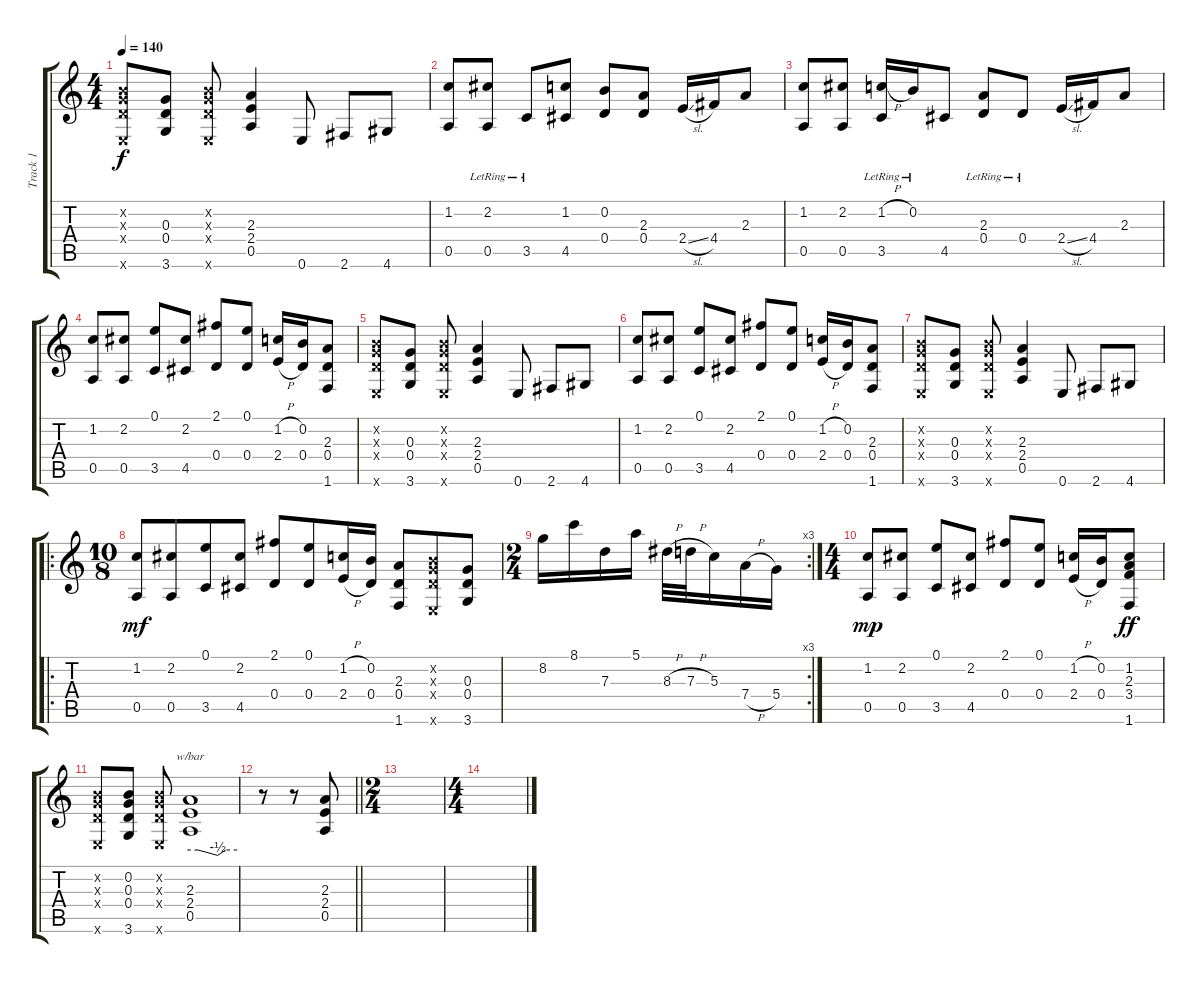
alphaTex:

\track ("Track 1" "Track 1") {instrument acousticguitarsteel}
\staff {score tabs}
\tuning (E4 B3 G3 D3 A2 E2) {hide}
\ts (4 4)
\tempo 140
\clef g2
\ks c
(0.2{x} 0.3{x} 0.4{x} 0.6{x}).8{dy f} (0.3 0.4 3.6).8 (0.2{x} 0.3{x} 0.4{x} 0.6{x}).8 (2.3 2.4 0.5).4 0.6.8 2.6.8 4.6.8 |
(1.2 0.5).8 (2.2{lr} 0.5{lr}).8 3.5{lr}.8 (1.2 4.5).8 (0.2 0.4).8 (2.3 0.4).8 2.4{sl}.16 4.4.16 2.3.8 |
(1.2 0.5).8 (2.2 0.5).8 (1.2{h lr} 3.5{lr}).16 0.2{lr}.16 4.5.8 (2.3{lr} 0.4{lr}).8 0.4{lr}.8 2.4{sl}.16 4.4.16 2.3.8 |
(1.2 0.5).8 (2.2 0.5).8 (0.1 3.5).8 (2.2 4.5).8 (2.1 0.4).8 (0.1 0.4).8 (1.2{h} 2.4{h}).16 (0.2 0.4).16 (2.3 0.4 1.6).8 |
(0.2{x} 0.3{x} 0.4{x} 0.6{x}).8 (0.3 0.4 3.6).8 (0.2{x} 0.3{x} 0.4{x} 0.6{x}).8 (2.3 2.4 0.5).4 0.6.8 2.6.8 4.6.8 |
(1.2 0.5).8 (2.2 0.5).8 (0.1 3.5).8 (2.2 4.5).8 (2.1 0.4).8 (0.1 0.4).8 (1.2{h} 2.4{h}).16 (0.2 0.4).16 (2.3 0.4 1.6).8 |
(0.2{x} 0.3{x} 0.4{x} 0.6{x}).8 (0.3 0.4 3.6).8 (0.2{x} 0.3{x} 0.4{x} 0.6{x}).8 (2.3 2.4 0.5).4 0.6.8 2.6.8 4.6.8 |
\ro
\ts (10 8)
(1.2 0.5).8{dy mf} (2.2 0.5).8 (0.1 3.5).8 (2.2 4.5).8 (2.1 0.4).8 (0.1 0.4).8 (1.2{h} 2.4{h}).16 (0.2 0.4).16 (2.3 0.4 1.6).8 (0.2{x} 0.3{x} 0.4{x} 0.6{x}).8 (0.3 0.4 3.6).8 |
\rc 3
\ts (2 4)
8.2.16 8.1.16 7.3.16 5.1.16 8.3{h}.32 7.3{h}.32 5.3.16 7.4{h}.16 5.4.16 |
\ts (4 4)
(1.2 0.5).8{dy mp} (2.2 0.5).8 (0.1 3.5).8 (2.2 4.5).8 (2.1 0.4).8 (0.1 0.4).8 (1.2{h} 2.4{h}).16 (0.2 0.4).16 (1.2 2.3 3.4 1.6).8{dy ff} |
(0.2{x} 0.3{x} 0.4{x} 0.6{x}).8 (0.2 0.3 0.4 3.6).8 (0.2{x} 0.3{x} 0.4{x} 0.6{x}).8 (2.3 2.4 0.5).1{tbe (custom default 0 0 10 0 35 -2 45 0 60 0)} |
\barLineRight lightlight
r.8 r.8 (2.3 2.4 0.5).8 |
\ts (2 4)
|
\ts (4 4)
